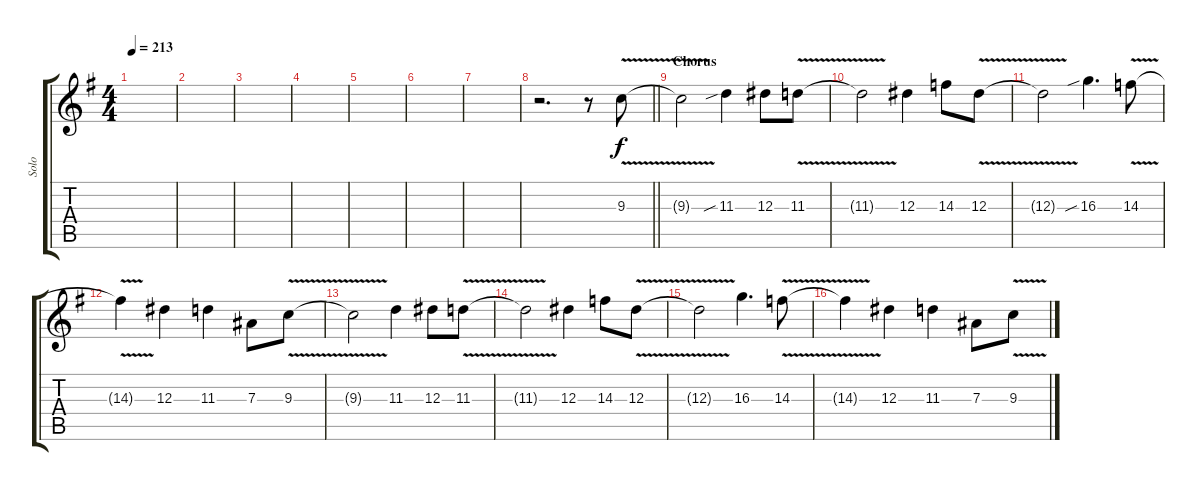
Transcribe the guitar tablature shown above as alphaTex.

\track ("Solo" "Solo") {instrument distortionguitar}
\staff {score tabs}
\tuning (C4 G3 Eb3 Bb2 F2 C2) {hide}
\ts (4 4)
\tempo 213
\clef g2
\ks eminor
|
|
|
|
|
|
|
\barLineRight lightlight
r.2{d balance 4} r.8 9.3{v}.8 |
\section ("" "Chorus")
9.3{t}.2 11.3{sib}.4 12.3.8 11.3{v}.8 |
11.3{t}.2 12.3.4 14.3.8 12.3{v}.8 |
12.3{t}.2 16.3{sib}.4{d} 14.3{v}.8 |
14.3{t}.4 12.3.4 11.3.4 7.3.8 9.3{v}.8 |
9.3{t}.2 11.3.4 12.3.8 11.3{v}.8 |
11.3{t}.2 12.3.4 14.3.8 12.3{v}.8 |
12.3{t}.2 16.3.4{d} 14.3{v}.8 |
14.3{t}.4 12.3.4 11.3.4 7.3.8 9.3{v}.8
